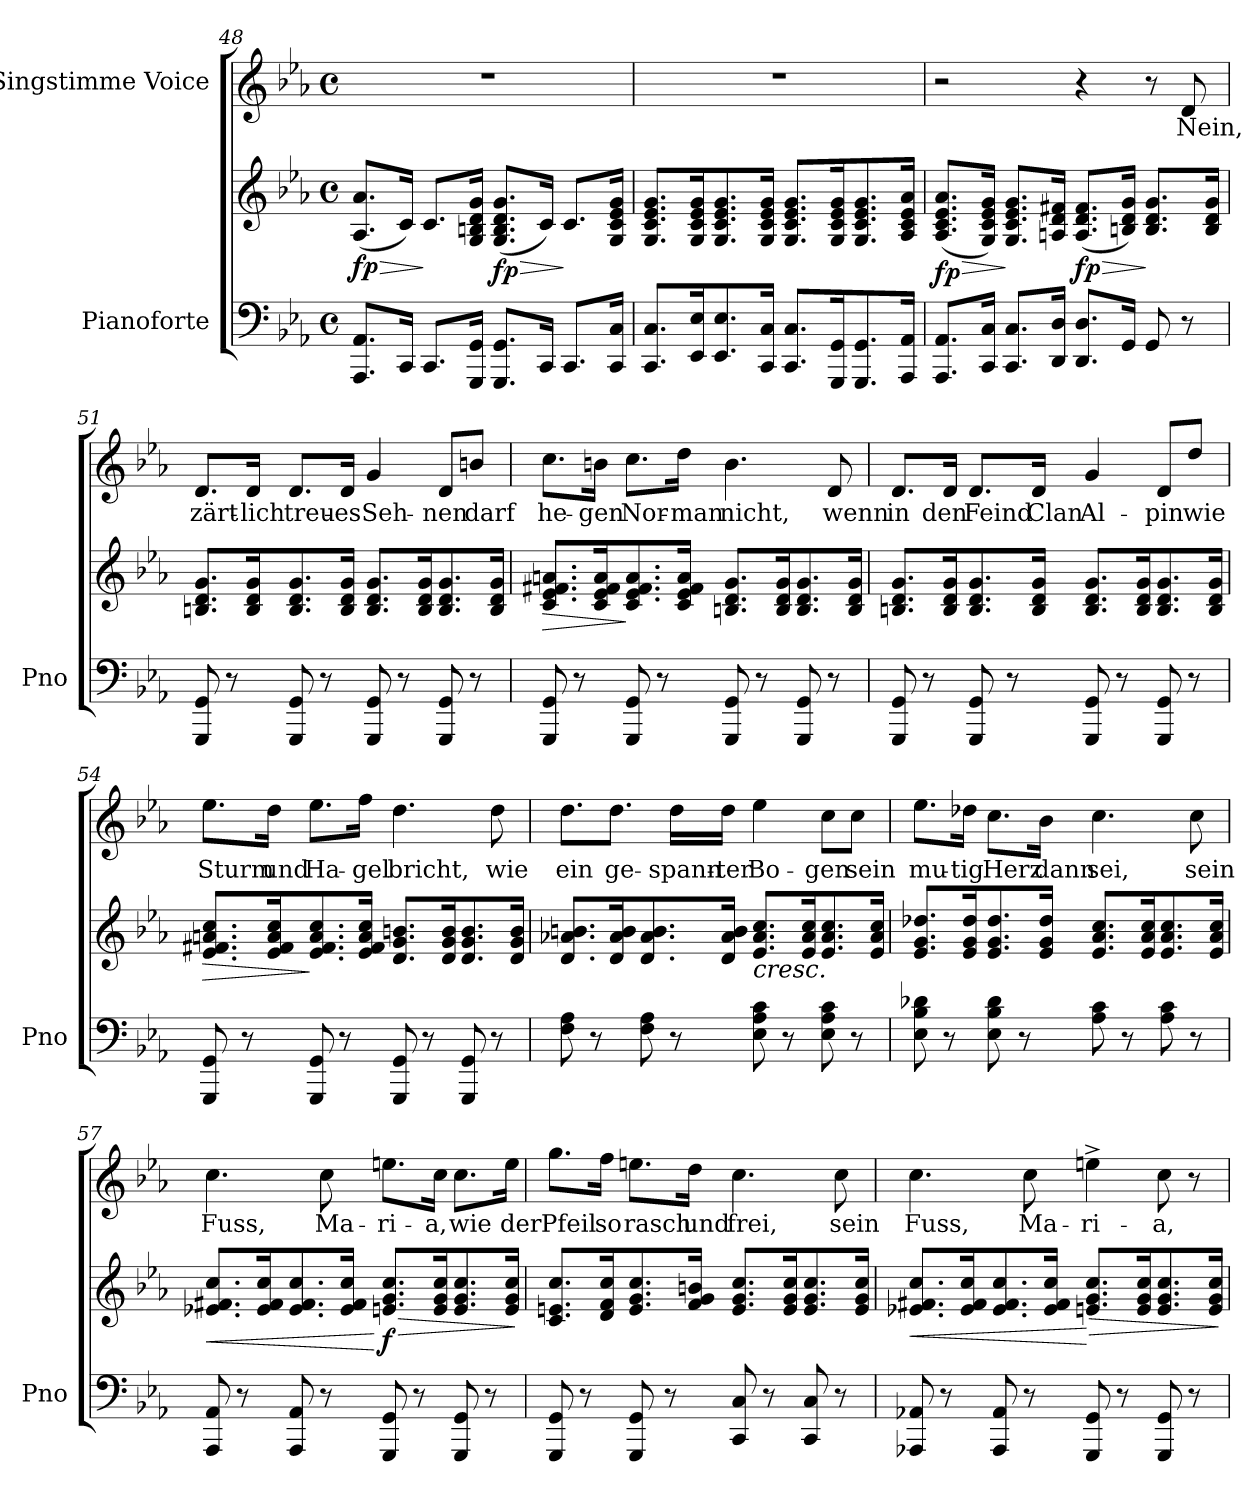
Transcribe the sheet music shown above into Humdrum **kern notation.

**kern	**kern	**dynam	**kern	**text
*part2	*part2	*part2	*part1	*part1
*staff3	*staff2	*staff2/3	*staff1	*staff1
*I"Pianoforte	*	*	*I"Singstimme Voice	*
*I'Pno	*	*	*	*
*clefF4	*clefG2	*	*clefG2	*
*k[b-e-a-]	*k[b-e-a-]	*	*k[b-e-a-]	*
*M4/4	*M4/4	*	*M4/4	*
*met(c)	*met(c)	*	*met(c)	*
=48	=48	=48	=48	=48
!	!	!LO:HP:b	!	!
!	!	!LO:DY:n=1:b	!	!
8.AAA-/ 8.AA-/L	(8.A-/ 8.a-/L	> fp	1r	.
16CC/Jk	16c/Jk)	.	.	.
8.CC/L	8.c/L	]	.	.
16GGG/ 16GG/Jk	16G/ 16Bn/ 16d/ 16g/Jk	.	.	.
!	!	!LO:HP:b	!	!
!	!	!LO:DY:n=2:b	!	!
8.GGG/ 8.GG/L	(8.G/ 8.B/ 8.d/ 8.g/L	> fp	.	.
16CC/Jk	16c/Jk)	.	.	.
8.CC/L	8.c/L	]	.	.
16CC/ 16C/Jk	16G/ 16c/ 16e-/ 16g/Jk	.	.	.
=49	=49	=49	=49	=49
8.CC/ 8.C/L	8.G/ 8.c/ 8.e-/ 8.g/L	.	1r	.
16EE-/ 16E-/K	16G/ 16c/ 16e-/ 16g/K	.	.	.
8.EE-/ 8.E-/	8.G/ 8.c/ 8.e-/ 8.g/	.	.	.
16CC/ 16C/Jk	16G/ 16c/ 16e-/ 16g/Jk	.	.	.
8.CC/ 8.C/L	8.G/ 8.c/ 8.e-/ 8.g/L	.	.	.
16GGG/ 16GG/K	16G/ 16c/ 16e-/ 16g/K	.	.	.
8.GGG/ 8.GG/	8.G/ 8.c/ 8.e-/ 8.g/	.	.	.
16AAA-/ 16AA-/Jk	16A-/ 16c/ 16e-/ 16a-/Jk	.	.	.
=50	=50	=50	=50	=50
!	!	!LO:HP:b	!	!
!	!	!LO:DY:n=1:b	!	!
8.AAA-/ 8.AA-/L	(8.A-/ 8.c/ 8.e-/ 8.a-/L	> fp	2r	.
16CC/ 16C/Jk	16G/ 16c/ 16e-/ 16g/Jk)	.	.	.
8.CC/ 8.C/L	8.G/ 8.c/ 8.e-/ 8.g/L	]	.	.
16DD/ 16D/Jk	16An/ 16d/ 16f#X/Jk	.	.	.
!	!	!LO:HP:b	!	!
!	!	!LO:DY:n=2:b	!	!
8.DD/ 8.D/L	(8.A/ 8.d/ 8.f#/L	> fp	4r	.
16GG/Jk	16Bn/ 16d/ 16g/Jk)	.	.	.
8GG/	8.B/ 8.d/ 8.g/L	]	8r	.
8r	.	.	8d/	Nein,
.	16B/ 16d/ 16g/Jk	.	.	.
=51	=51	=51	=51	=51
8GGG/ 8GG/	8.Bn/ 8.d/ 8.g/L	.	8.d/L	zärt-
8r	.	.	.	.
.	16B/ 16d/ 16g/K	.	16d/Jk	-lich
8GGG/ 8GG/	8.B/ 8.d/ 8.g/	.	8.d/L	treu-
8r	.	.	.	.
.	16B/ 16d/ 16g/Jk	.	16d/Jk	-es
8GGG/ 8GG/	8.B/ 8.d/ 8.g/L	.	4g/	Seh-
8r	.	.	.	.
.	16B/ 16d/ 16g/K	.	.	.
8GGG/ 8GG/	8.B/ 8.d/ 8.g/	.	8d/L	-nen
8r	.	.	8bn/J	darf
.	16B/ 16d/ 16g/Jk	.	.	.
=52	=52	=52	=52	=52
!	!	!LO:HP:b	!	!
8GGG/ 8GG/	8.c/ 8.e-/ 8.f#X/ 8.an/L	>	8.cc\L	he-
8r	.	.	.	.
.	16c/ 16e-/ 16f#/ 16a/K	.	16bn\Jk	-gen
8GGG/ 8GG/	8.c/ 8.e-/ 8.f#/ 8.a/	]	8.cc\L	Nor-
8r	.	.	.	.
.	16c/ 16e-/ 16f#/ 16a/Jk	.	16dd\Jk	-man
8GGG/ 8GG/	8.Bn/ 8.d/ 8.g/L	.	4.b\	nicht,
8r	.	.	.	.
.	16B/ 16d/ 16g/K	.	.	.
8GGG/ 8GG/	8.B/ 8.d/ 8.g/	.	.	.
8r	.	.	8d/	wenn
.	16B/ 16d/ 16g/Jk	.	.	.
=53	=53	=53	=53	=53
8GGG/ 8GG/	8.Bn/ 8.d/ 8.g/L	.	8.d/L	in
8r	.	.	.	.
.	16B/ 16d/ 16g/K	.	16d/Jk	den
8GGG/ 8GG/	8.B/ 8.d/ 8.g/	.	8.d/L	Feind
8r	.	.	.	.
.	16B/ 16d/ 16g/Jk	.	16d/Jk	Clan
8GGG/ 8GG/	8.B/ 8.d/ 8.g/L	.	4g/	Al-
8r	.	.	.	.
.	16B/ 16d/ 16g/K	.	.	.
8GGG/ 8GG/	8.B/ 8.d/ 8.g/	.	8d/L	-pin
8r	.	.	8dd/J	wie
.	16B/ 16d/ 16g/Jk	.	.	.
=54	=54	=54	=54	=54
!	!	!LO:HP:b	!	!
8GGG/ 8GG/	8.e-/ 8.f#X/ 8.an/ 8.cc/L	>	8.ee-\L	Sturm
8r	.	.	.	.
.	16e-/ 16f#/ 16a/ 16cc/K	.	16dd\Jk	und
8GGG/ 8GG/	8.e-/ 8.f#/ 8.a/ 8.cc/	]	8.ee-\L	Ha-
8r	.	.	.	.
.	16e-/ 16f#/ 16a/ 16cc/Jk	.	16ff\Jk	-gel
8GGG/ 8GG/	8.d/ 8.g/ 8.bn/L	.	4.dd\	bricht,
8r	.	.	.	.
.	16d/ 16g/ 16b/K	.	.	.
8GGG/ 8GG/	8.d/ 8.g/ 8.b/	.	.	.
8r	.	.	8dd\	wie
.	16d/ 16g/ 16b/Jk	.	.	.
=55	=55	=55	=55	=55
8F\ 8A-\	8.d/ 8.a-X/ 8.bn/L	.	8.dd\L	ein
8r	.	.	.	.
.	16d/ 16a-/ 16b/K	.	8.dd\J	ge-
8F\ 8A-\	8.d/ 8.a-/ 8.b/	.	.	.
8r	.	.	16dd\LL	-spann-
.	16d/ 16a-/ 16b/Jk	.	16dd\JJ	-ter
!	!LO:TX:b:i:t=cresc.	!	!	!
8E-\ 8A-\ 8c\	8.e-/ 8.a-/ 8.cc/L	.	4ee-\	Bo-
8r	.	.	.	.
.	16e-/ 16a-/ 16cc/K	.	.	.
8E-\ 8A-\ 8c\	8.e-/ 8.a-/ 8.cc/	.	8cc\L	-gen
8r	.	.	8cc\J	sein
.	16e-/ 16a-/ 16cc/Jk	.	.	.
=56	=56	=56	=56	=56
8E-\ 8B-\ 8d-X\	8.e-/ 8.g/ 8.dd-X/L	.	8.ee-\L	mu-
8r	.	.	.	.
.	16e-/ 16g/ 16dd-/K	.	16dd-X\Jk	-tig
8E-\ 8B-\ 8d-\	8.e-/ 8.g/ 8.dd-/	.	8.cc\L	Herz
8r	.	.	.	.
.	16e-/ 16g/ 16dd-/Jk	.	16b-\Jk	dann
8A-\ 8c\	8.e-/ 8.a-/ 8.cc/L	.	4.cc\	sei,
8r	.	.	.	.
.	16e-/ 16a-/ 16cc/K	.	.	.
8A-\ 8c\	8.e-/ 8.a-/ 8.cc/	.	.	.
8r	.	.	8cc\	sein
.	16e-/ 16a-/ 16cc/Jk	.	.	.
=57	=57	=57	=57	=57
!	!	!LO:HP:b	!	!
8AAA-/ 8AA-/	8.e-X/ 8.f#X/ 8.cc/L	<	4.cc\	Fuss,
8r	.	.	.	.
.	16e-/ 16f#/ 16cc/K	.	.	.
8AAA-/ 8AA-/	8.e-/ 8.f#/ 8.cc/	.	.	.
8r	.	.	8cc\	Ma-
.	16e-/ 16f#/ 16cc/Jk	.	.	.
!	!	!LO:HP:n=1:b	!	!
!	!	!LO:DY:n=1:b	!	!
8GGG/ 8GG/	8.en/ 8.g/ 8.cc/L	[ > f	8.een\L	-ri-
8r	.	.	.	.
.	16e/ 16g/ 16cc/K	.	16cc\Jk	-a,
8GGG/ 8GG/	8.e/ 8.g/ 8.cc/	.	8.cc\L	wie
8r	.	.	.	.
.	16e/ 16g/ 16cc/Jk	.	16ee\Jk	der
.	.	]	.	.
=58	=58	=58	=58	=58
8GGG/ 8GG/	8.c/ 8.en/ 8.cc/L	.	8.gg\L	Pfeil
8r	.	.	.	.
.	16d/ 16f/ 16cc/K	.	16ff\Jk	so
8GGG/ 8GG/	8.e/ 8.g/ 8.cc/	.	8.een\L	rasch
8r	.	.	.	.
.	16f/ 16g/ 16bn/Jk	.	16dd\Jk	und
8CC/ 8C/	8.e/ 8.g/ 8.cc/L	.	4.cc\	frei,
8r	.	.	.	.
.	16e/ 16g/ 16cc/K	.	.	.
8CC/ 8C/	8.e/ 8.g/ 8.cc/	.	.	.
8r	.	.	8cc\	sein
.	16e/ 16g/ 16cc/Jk	.	.	.
=59	=59	=59	=59	=59
!	!	!LO:HP:b	!	!
8AAA-X/ 8AA-X/	8.e-X/ 8.f#X/ 8.cc/L	<	4.cc\	Fuss,
8r	.	.	.	.
.	16e-/ 16f#/ 16cc/K	.	.	.
8AAA-/ 8AA-/	8.e-/ 8.f#/ 8.cc/	.	.	.
8r	.	.	8cc\	Ma-
.	16e-/ 16f#/ 16cc/Jk	.	.	.
!	!	!LO:HP:n=1:b	!	!
8GGG/ 8GG/	8.en/ 8.g/ 8.cc/L	[ >	4een^\	-ri-
8r	.	.	.	.
.	16e/ 16g/ 16cc/K	.	.	.
8GGG/ 8GG/	8.e/ 8.g/ 8.cc/	.	8cc\	-a,
8r	.	.	8r	.
.	16e/ 16g/ 16cc/Jk	.	.	.
.	.	]	.	.
=	=	=	=	=
*-	*-	*-	*-	*-
